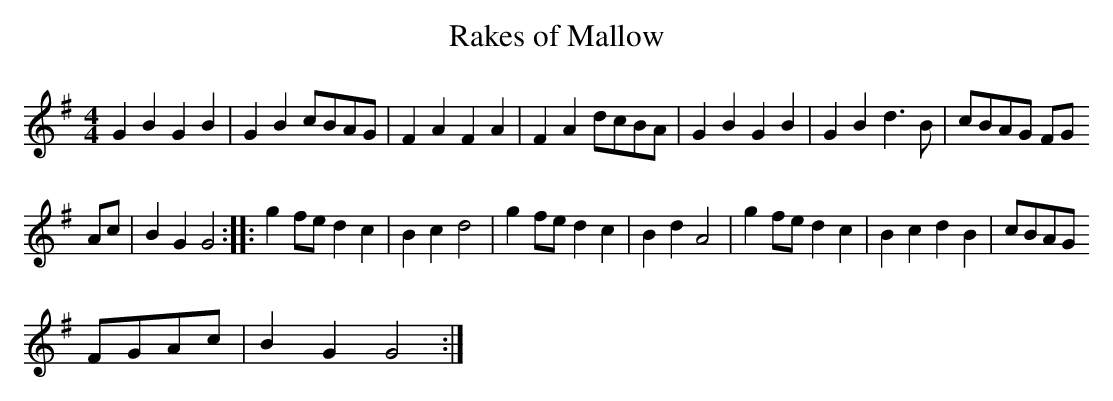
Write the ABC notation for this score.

X:1
T:Rakes of Mallow
M:4/4
L:1/4
K:G
GBGB|GB c/2B/2A/2G/2|FAFA|FA d/2c/2B/2A/2|GBGB|GBd>B|c/2B/2A/2G/2 F/2G/2
A/2c/2|BGG2:||:gf/2e/2dc|Bcd2|gf/2e/2dc|BdA2|gf/2e/2dc|BcdB|c/2B/2A/2G/2
F/2G/2A/2c/2|BGG2:|
